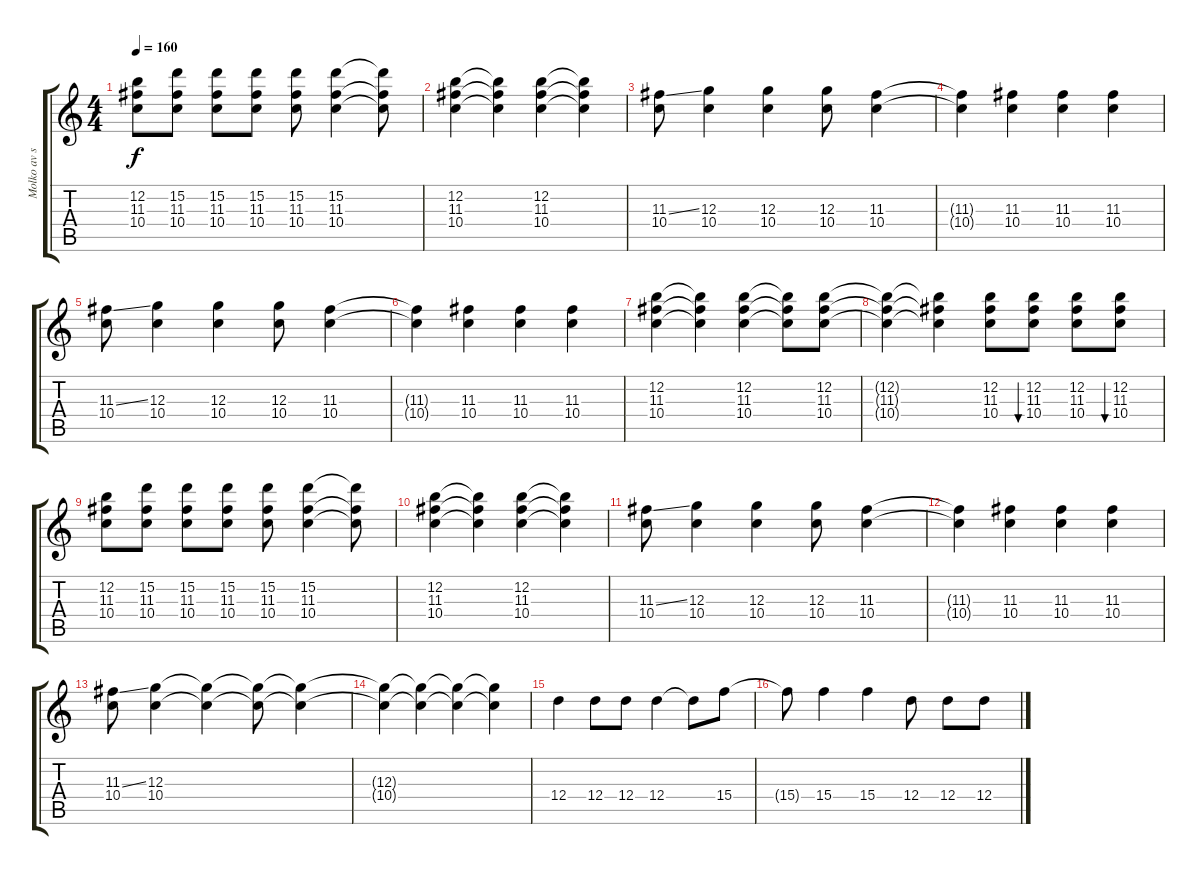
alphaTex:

\track ("Molko av sa jaguar" "Molko av s") {instrument overdrivenguitar}
\staff {score tabs}
\tuning (E4 B3 G3 D3 A2 E2) {hide}
\ts (4 4)
\tempo 160
\clef g2
\ks c
(12.2 11.3 10.4).8{dy f} (15.2 11.3 10.4).8 (15.2 11.3 10.4).8 (15.2 11.3 10.4).8 (15.2 11.3 10.4).8 (15.2 11.3 10.4).4 (15.2{t} 11.3{t} 10.4{t}).8 |
(12.2 11.3 10.4).4 (12.2{t} 11.3{t} 10.4{t}).4 (12.2 11.3 10.4).4 (12.2{t} 11.3{t} 10.4{t}).4 |
(11.3{ss} 10.4).8 (12.3 10.4).4 (12.3 10.4).4 (12.3 10.4).8 (11.3 10.4).4 |
(11.3{t} 10.4{t}).4 (11.3 10.4).4 (11.3 10.4).4 (11.3 10.4).4 |
(11.3{ss} 10.4).8 (12.3 10.4).4 (12.3 10.4).4 (12.3 10.4).8 (11.3 10.4).4 |
(11.3{t} 10.4{t}).4 (11.3 10.4).4 (11.3 10.4).4 (11.3 10.4).4 |
(12.2 11.3 10.4).4 (12.2{t} 11.3{t} 10.4{t}).4 (12.2 11.3 10.4).4 (12.2{t} 11.3{t} 10.4{t}).8 (12.2 11.3 10.4).8 |
(12.2{t} 11.3{t} 10.4{t}).4 (12.2{t} 11.3{t} 10.4{t}).4 (12.2 11.3 10.4).8 (12.2 11.3 10.4).8{bu 60} (12.2 11.3 10.4).8 (12.2 11.3 10.4).8{bu 60} |
(12.2 11.3 10.4).8 (15.2 11.3 10.4).8 (15.2 11.3 10.4).8 (15.2 11.3 10.4).8 (15.2 11.3 10.4).8 (15.2 11.3 10.4).4 (15.2{t} 11.3{t} 10.4{t}).8 |
(12.2 11.3 10.4).4 (12.2{t} 11.3{t} 10.4{t}).4 (12.2 11.3 10.4).4 (12.2{t} 11.3{t} 10.4{t}).4 |
(11.3{ss} 10.4).8 (12.3 10.4).4 (12.3 10.4).4 (12.3 10.4).8 (11.3 10.4).4 |
(11.3{t} 10.4{t}).4 (11.3 10.4).4 (11.3 10.4).4 (11.3 10.4).4 |
(11.3{ss} 10.4).8 (12.3 10.4).4 (12.3{t} 10.4{t}).4 (12.3{t} 10.4{t}).8 (12.3{t} 10.4{t}).4 |
(12.3{t} 10.4{t}).4 (12.3{t} 10.4{t}).4 (12.3{t} 10.4{t}).4 (12.3{t} 10.4{t}).4 |
12.4.4 12.4.8 12.4.8 12.4.4 12.4{t}.8 15.4.8 |
15.4{t}.8 15.4.4 15.4.4 12.4.8 12.4.8 12.4.8
